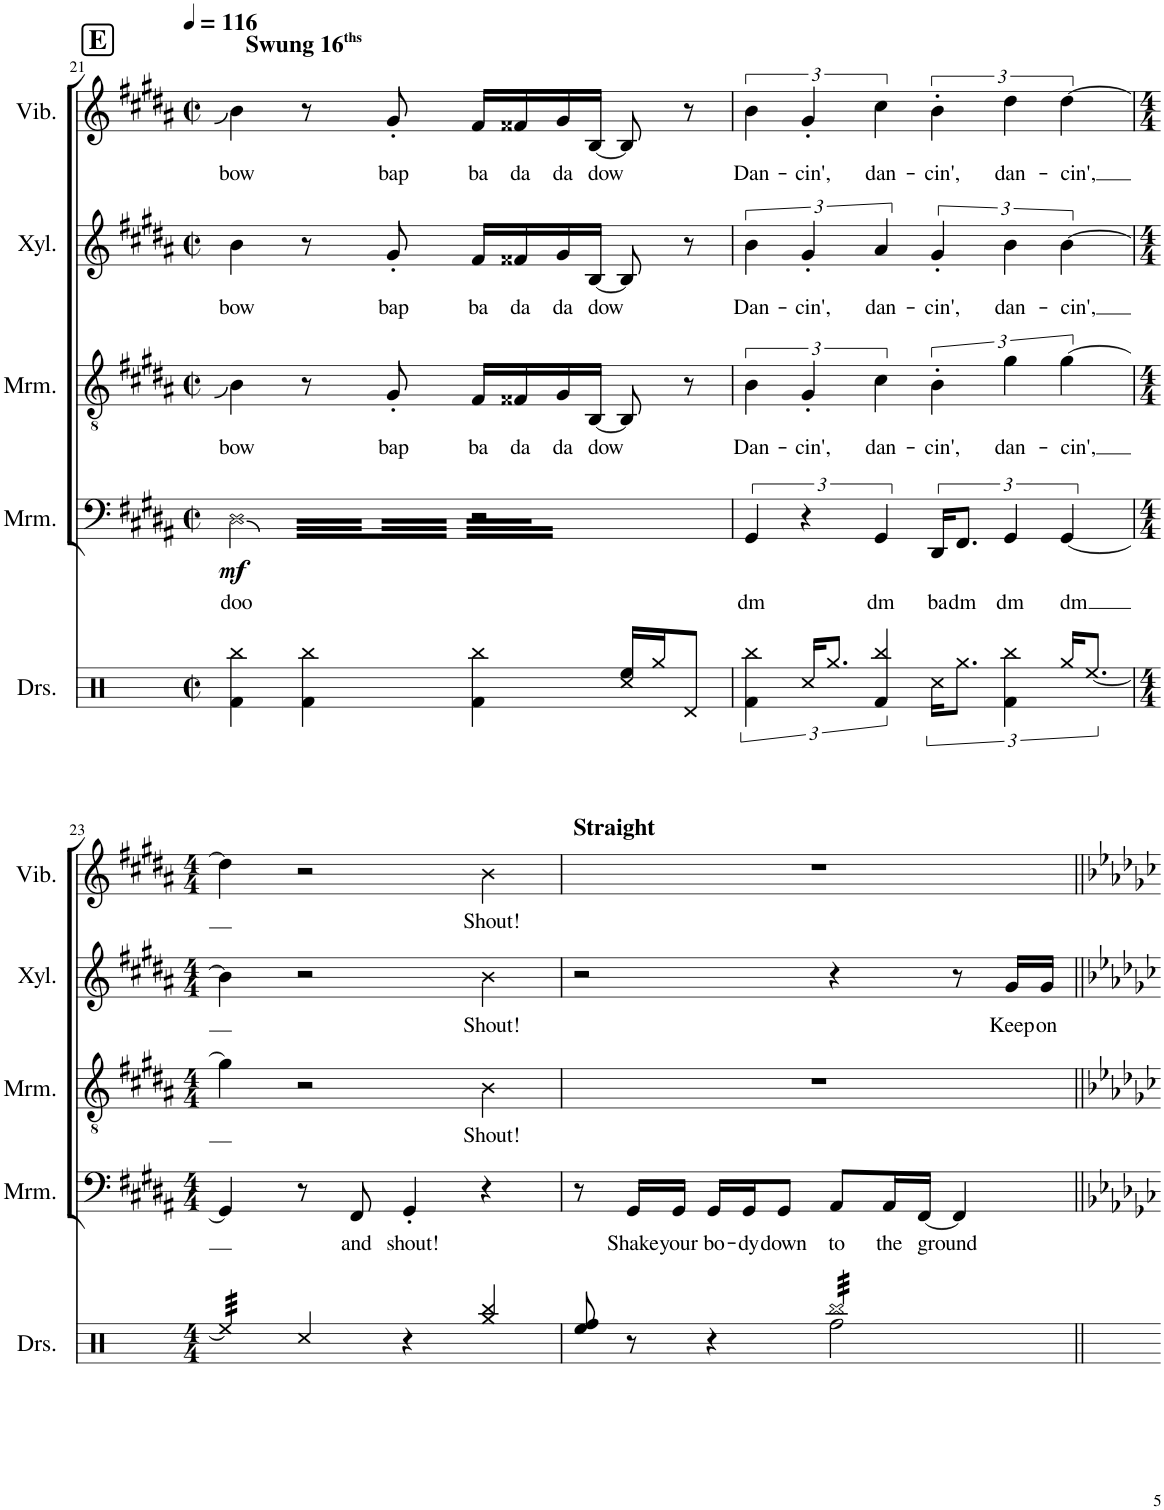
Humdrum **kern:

**kern	**text	**dynam	**kern	**text	**kern	**text	**kern	**text
*part4	*part4	*part4	*part3	*part3	*part2	*part2	*part1	*part1
*staff4	*staff4	*staff4	*staff3	*staff3	*staff2	*staff2	*staff1	*staff1
*I"Marimba	*	*	*I"Marimba	*	*I"Xylophone	*	*I"Vibraphone	*
*I'Mrm.	*	*	*I'Mrm.	*	*I'Xyl.	*	*I'Vib.	*
!!LO:PB:g=z
*clefF4	*	*	*clefGv2	*	*clefG2	*	*clefG2	*
*	*	*	*	*	*Trd-7c-12	*	*	*
*k[f#c#g#d#a#]	*	*	*k[f#c#g#d#a#]	*	*k[f#c#g#d#a#]	*	*k[f#c#g#d#a#]	*
*M2/2	*	*	*M2/2	*	*M2/2	*	*M2/2	*
*met(c|)	*	*	*met(c|)	*	*met(c|)	*	*met(c|)	*
=21	=21	=21	=21	=21	=21	=21	=21	=21
!	!LO:LY:b	!LO:DY:b	!	!LO:LY:b	!	!LO:LY:b	!	!LO:LY:b
*^	*	*	*	*	*	*	*	*
2D#\	4D#	doo	mf	4B\	bow	4b\	bow	4b\	bow
.	32DnLLL	.	.	8r	.	8r	.	8r	.
.	32C#	.	.	.	.	.	.	.	.
.	32Cn	.	.	.	.	.	.	.	.
.	32BB	.	.	.	.	.	.	.	.
!	!	!	!	!	!LO:LY:b	!	!LO:LY:b	!	!LO:LY:b
.	32AA#	.	.	8G#'/	bap	8g#'/	bap	8g#'/	bap
.	32AAn	.	.	.	.	.	.	.	.
.	32GG#	.	.	.	.	.	.	.	.
.	32GGnJJJ	.	.	.	.	.	.	.	.
!	!	!	!	!	!LO:LY:b	!	!LO:LY:b	!	!LO:LY:b
2r	32FF#LLL	.	.	16F#/LL	ba	16f#/LL	ba	16f#/LL	ba
.	32FFn	.	.	.	.	.	.	.	.
!	!	!	!	!	!LO:LY:b	!	!LO:LY:b	!	!LO:LY:b
.	32EE	.	.	16F##X/	da	16f##X/	da	16f##X/	da
.	32DD#J	.	.	.	.	.	.	.	.
!	!	!	!	!	!LO:LY:b	!	!LO:LY:b	!	!LO:LY:b
.	16DD#JJ	.	.	16G#/	da	16g#/	da	16g#/	da
!	!	!	!	!	!LO:LY:b	!	!LO:LY:b	!	!LO:LY:b
.	8.ryy	.	.	[16BB/JJ	dow	[16B/JJ	dow	[16B/JJ	dow
.	.	.	.	8BB/]	.	8B/]	.	8B/]	.
.	8ryy	.	.	8r	.	8r	.	8r	.
=22	=22	=22	=22	=22	=22	=22	=22	=22	=22
!	!	!LO:LY:b	!	!	!LO:LY:b	!	!LO:LY:b	!	!LO:LY:b
*v	*v	*	*	*	*	*	*	*	*
6GG#/	dm	.	6B\	Dan-	6b\	Dan-	6b\	Dan-
!	!	!	!	!LO:LY:b	!	!LO:LY:b	!	!LO:LY:b
6r	.	.	6G#'/	-cin',	6g#'/	-cin',	6g#'/	-cin',
!	!LO:LY:b	!	!	!LO:LY:b	!	!LO:LY:b	!	!LO:LY:b
6GG#/	dm	.	6c#\	dan-	6a#/	dan-	6cc#\	dan-
!	!LO:LY:b	!	!	!LO:LY:b	!	!LO:LY:b	!	!LO:LY:b
24DD#/KL	ba	.	6B'\	-cin',	6g#'/	-cin',	6b'\	-cin',
!	!LO:LY:b	!	!	!	!	!	!	!
12.FF#/J	dm	.	.	.	.	.	.	.
!	!LO:LY:b	!	!	!LO:LY:b	!	!LO:LY:b	!	!LO:LY:b
6GG#/	dm	.	6g#\	dan-	6b\	dan-	6dd#\	dan-
!	!LO:LY:b	!	!	!LO:LY:b	!	!LO:LY:b	!	!LO:LY:b
[6GG#/	dm	.	[6g#\	-cin',	[6b\	-cin',	[6dd#\	-cin',
!!LO:LB:g=z
=23	=23	=23	=23	=23	=23	=23	=23	=23
*M4/4	*	*	*M4/4	*	*M4/4	*	*M4/4	*
4GG#/]	.	.	4g#\]	.	4b\]	.	4dd#\]	.
8r	.	.	2r	.	2r	.	2r	.
!	!LO:LY:b	!	!	!	!	!	!	!
8FF#/	and	.	.	.	.	.	.	.
!	!LO:LY:b	!	!	!	!	!	!	!
4GG#'/	shout!	.	.	.	.	.	.	.
!	!	!	!	!LO:LY:b	!	!LO:LY:b	!	!LO:LY:b
4r	.	.	4B\	Shout!	4b\	Shout!	4b\	Shout!
=24	=24	=24	=24	=24	=24	=24	=24	=24
8r	.	.	1r	.	2r	.	1r	.
!	!LO:LY:b	!	!	!	!	!	!	!
16GG#/LL	Shake	.	.	.	.	.	.	.
!	!LO:LY:b	!	!	!	!	!	!	!
16GG#/JJ	your	.	.	.	.	.	.	.
!	!LO:LY:b	!	!	!	!	!	!	!
16GG#/LL	bo-	.	.	.	.	.	.	.
!	!LO:LY:b	!	!	!	!	!	!	!
16GG#/J	-dy	.	.	.	.	.	.	.
!	!LO:LY:b	!	!	!	!	!	!	!
8GG#/J	down	.	.	.	.	.	.	.
!	!LO:LY:b	!	!	!	!	!	!	!
8AA#/L	to	.	.	.	4r	.	.	.
!	!LO:LY:b	!	!	!	!	!	!	!
16AA#/L	the	.	.	.	.	.	.	.
!	!LO:LY:b	!	!	!	!	!	!	!
[16FF#/JJ	ground	.	.	.	.	.	.	.
4FF#/]	.	.	.	.	8r	.	.	.
!	!	!	!	!	!	!LO:LY:b	!	!
.	.	.	.	.	16g#/LL	Keep	.	.
!	!	!	!	!	!	!LO:LY:b	!	!
.	.	.	.	.	16g#/JJ	on	.	.
=||	=||	=||	=||	=||	=||	=||	=||	=||
*-	*-	*-	*-	*-	*-	*-	*-	*-
